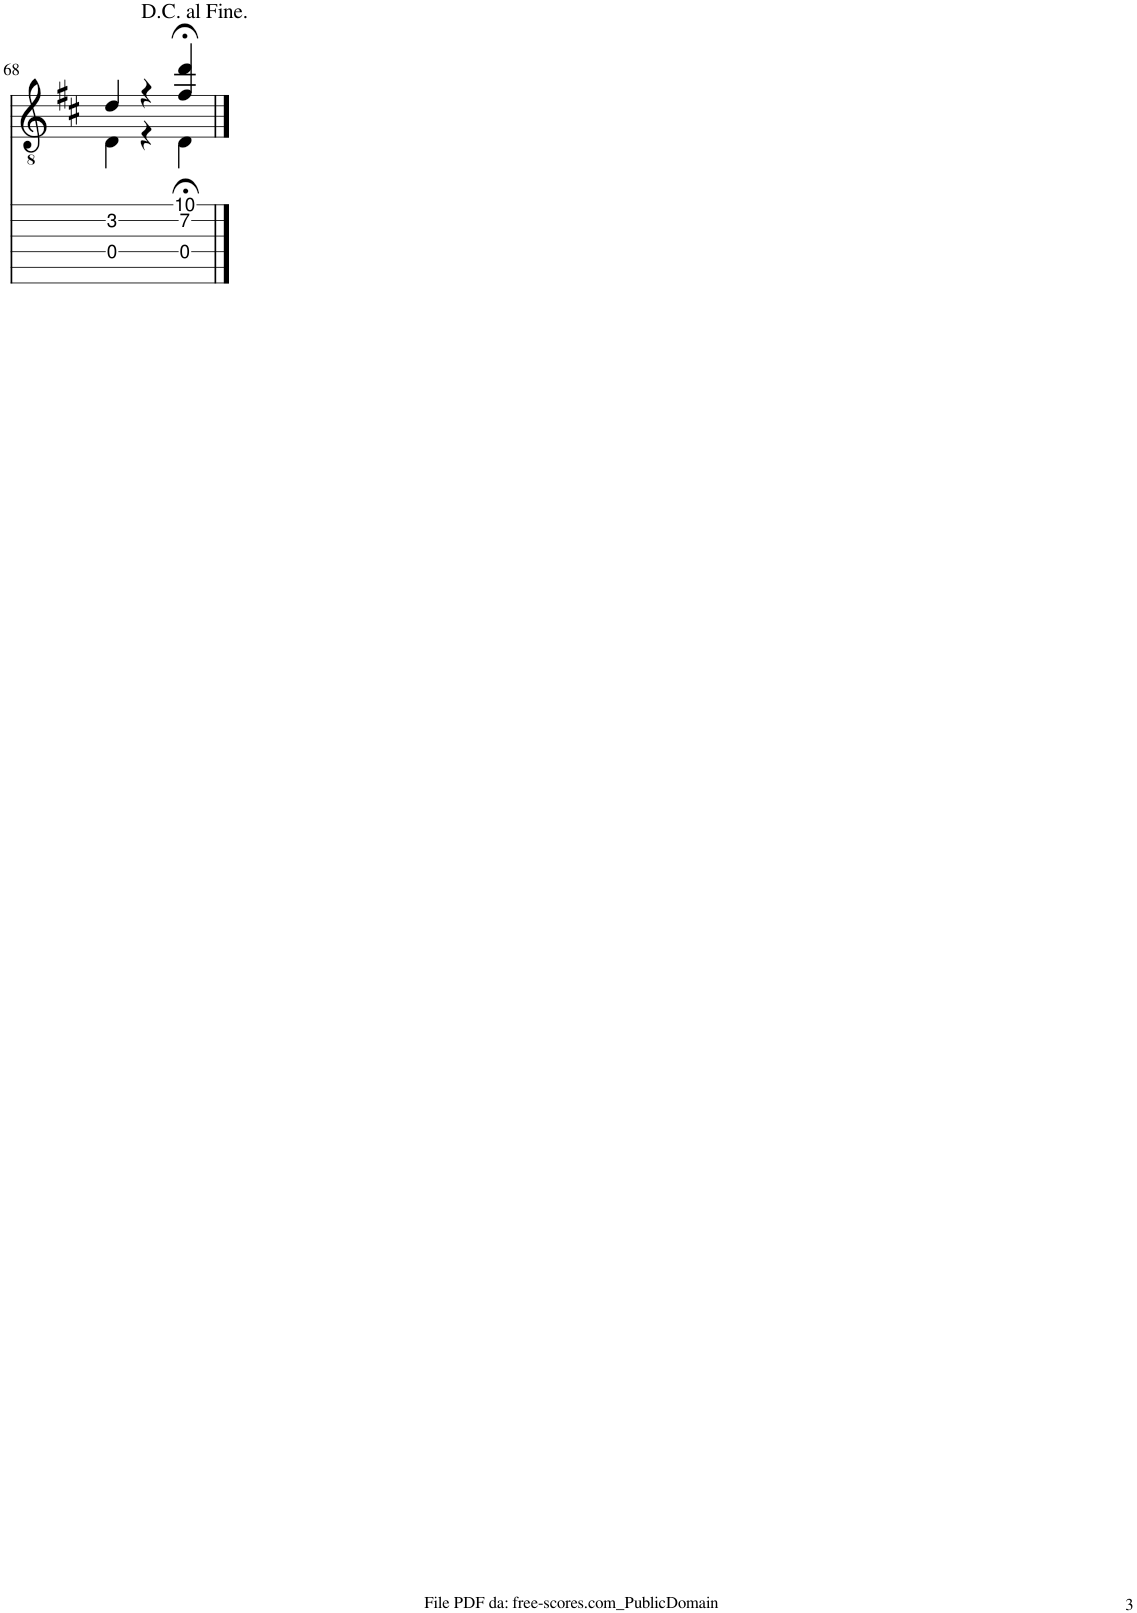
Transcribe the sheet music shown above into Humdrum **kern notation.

**kern	**kern
*part1	*part1
*staff2	*staff1
*I"Guitar	*
*I'Guit.	*
!!LO:PB:g=z
*	*clefGv2
*k[f#c#]	*k[f#c#]
*M3/4	*M3/4
=68	=68
*^	*^
4d	4D	4d/	4D\
4r	4r	4r	4r
4f#;< 4dd;<	4D	4f#/;< 4dd/;<	4D\
*v	*v	*	*
*	*v	*v
==	==
*-	*-
